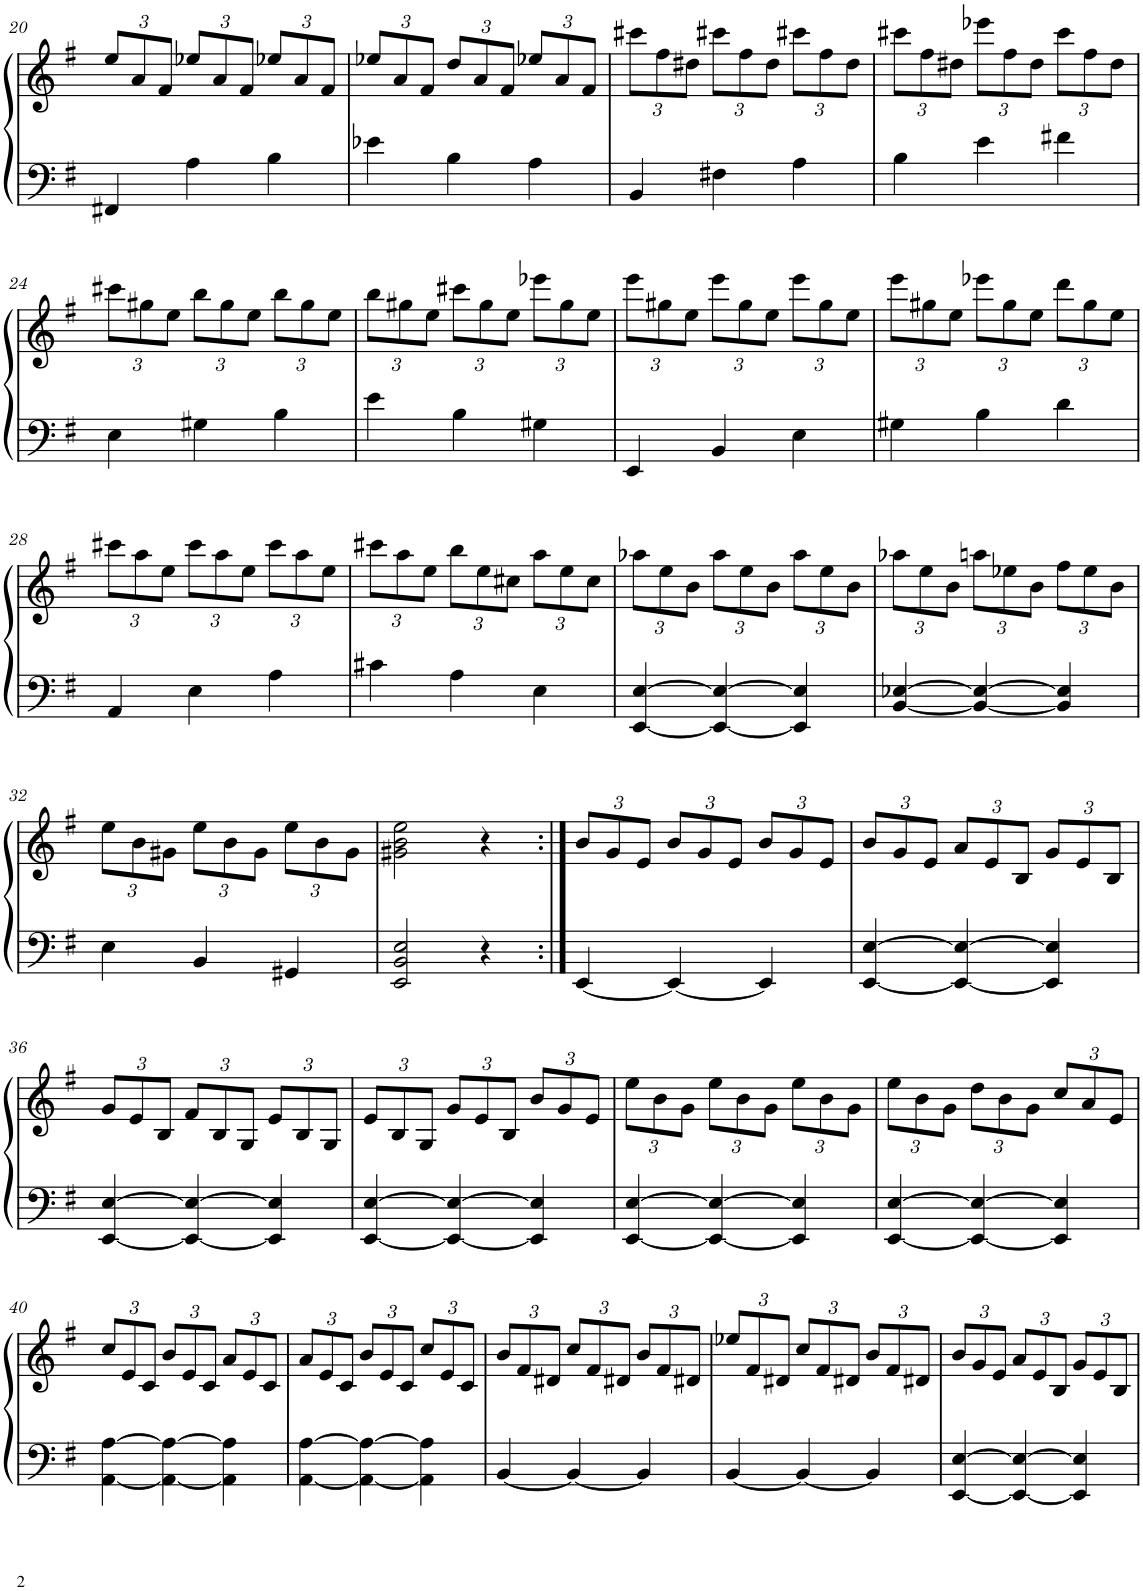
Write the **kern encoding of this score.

**kern	**kern
*part1	*part1
*staff2	*staff1
*I"Piano	*
*I'Pno.	*
!!LO:PB:g=z
*clefF4	*clefG2
*k[f#]	*k[f#]
*M3/4	*M3/4
*	*Xbrackettup
=20	=20
4FF#X/	12ee/L
.	12a/
.	12f#/J
4A\	12ee-X/L
.	12a/
.	12f#/J
4B\	12ee-X/L
.	12a/
.	12f#/J
=21	=21
4e-X\	12ee-X/L
.	12a/
.	12f#/J
4B\	12dd/L
.	12a/
.	12f#/J
4A\	12ee-X/L
.	12a/
.	12f#/J
=22	=22
4BB/	12ccc#X\L
.	12ff#\
.	12dd#X\J
4F#X\	12ccc#X\L
.	12ff#\
.	12dd#\J
4A\	12ccc#X\L
.	12ff#\
.	12dd#\J
=23	=23
4B\	12ccc#X\L
.	12ff#\
.	12dd#X\J
4e\	12eee-X\L
.	12ff#\
.	12dd#\J
4f#X\	12ccc#\L
.	12ff#\
.	12dd#\J
!!LO:LB:g=z
=24	=24
4E\	12ccc#X\L
.	12gg#X\
.	12ee\J
4G#X\	12bb\L
.	12gg#\
.	12ee\J
4B\	12bb\L
.	12gg#\
.	12ee\J
=25	=25
4e\	12bb\L
.	12gg#X\
.	12ee\J
4B\	12ccc#X\L
.	12gg#\
.	12ee\J
4G#X\	12eee-X\L
.	12gg#\
.	12ee\J
=26	=26
4EE/	12eee\L
.	12gg#X\
.	12ee\J
4BB/	12eee\L
.	12gg#\
.	12ee\J
4E\	12eee\L
.	12gg#\
.	12ee\J
=27	=27
4G#X\	12eee\L
.	12gg#X\
.	12ee\J
4B\	12eee-X\L
.	12gg#\
.	12ee\J
4d\	12ddd\L
.	12gg#\
.	12ee\J
!!LO:LB:g=z
=28	=28
4AA/	12ccc#X\L
.	12aa\
.	12ee\J
4E\	12ccc#\L
.	12aa\
.	12ee\J
4A\	12ccc#\L
.	12aa\
.	12ee\J
=29	=29
4c#X\	12ccc#X\L
.	12aa\
.	12ee\J
4A\	12bb\L
.	12ee\
.	12cc#X\J
4E\	12aa\L
.	12ee\
.	12cc#\J
=30	=30
[4EE/ [4E/	12aa-X\L
.	12ee\
.	12b\J
4EE/_ 4E/_	12aa-\L
.	12ee\
.	12b\J
4EE/] 4E/]	12aa-\L
.	12ee\
.	12b\J
=31	=31
[4BB/ [4E-X/	12aa-X\L
.	12ee\
.	12b\J
4BB/_ 4E-/_	12aan\L
.	12ee-X\
.	12b\J
4BB/] 4E-/]	12ff#\L
.	12ee-\
.	12b\J
!!LO:LB:g=z
=32	=32
4E\	12ee\L
.	12b\
.	12g#X\J
4BB/	12ee\L
.	12b\
.	12g#\J
4GG#X/	12ee\L
.	12b\
.	12g#\J
=33	=33
2EE/ 2BB/ 2E/	2g#X\ 2b\ 2ee\
4r	4r
=34:|!	=34:|!
[4EE/	12b/L
.	12g/
.	12e/J
4EE/_	12b/L
.	12g/
.	12e/J
4EE/]	12b/L
.	12g/
.	12e/J
=35	=35
[4EE/ [4E/	12b/L
.	12g/
.	12e/J
4EE/_ 4E/_	12a/L
.	12e/
.	12B/J
4EE/] 4E/]	12g/L
.	12e/
.	12B/J
!!LO:LB:g=z
=36	=36
[4EE/ [4E/	12g/L
.	12e/
.	12B/J
4EE/_ 4E/_	12f#/L
.	12B/
.	12G/J
4EE/] 4E/]	12e/L
.	12B/
.	12G/J
=37	=37
[4EE/ [4E/	12e/L
.	12B/
.	12G/J
4EE/_ 4E/_	12g/L
.	12e/
.	12B/J
4EE/] 4E/]	12b/L
.	12g/
.	12e/J
=38	=38
[4EE/ [4E/	12ee\L
.	12b\
.	12g\J
4EE/_ 4E/_	12ee\L
.	12b\
.	12g\J
4EE/] 4E/]	12ee\L
.	12b\
.	12g\J
=39	=39
[4EE/ [4E/	12ee\L
.	12b\
.	12g\J
4EE/_ 4E/_	12dd\L
.	12b\
.	12g\J
4EE/] 4E/]	12cc/L
.	12a/
.	12e/J
!!LO:LB:g=z
=40	=40
[4AA\ [4A\	12cc/L
.	12e/
.	12c/J
4AA\_ 4A\_	12b/L
.	12e/
.	12c/J
4AA\] 4A\]	12a/L
.	12e/
.	12c/J
=41	=41
[4AA\ [4A\	12a/L
.	12e/
.	12c/J
4AA\_ 4A\_	12b/L
.	12e/
.	12c/J
4AA\] 4A\]	12cc/L
.	12e/
.	12c/J
=42	=42
[4BB/	12b/L
.	12f#/
.	12d#X/J
4BB/_	12cc/L
.	12f#/
.	12d#X/J
4BB/]	12b/L
.	12f#/
.	12d#X/J
=43	=43
[4BB/	12ee-X/L
.	12f#/
.	12d#X/J
4BB/_	12cc/L
.	12f#/
.	12d#X/J
4BB/]	12b/L
.	12f#/
.	12d#X/J
=44	=44
[4EE/ [4E/	12b/L
.	12g/
.	12e/J
4EE/_ 4E/_	12a/L
.	12e/
.	12B/J
4EE/] 4E/]	12g/L
.	12e/
.	12B/J
=	=
*-	*-
